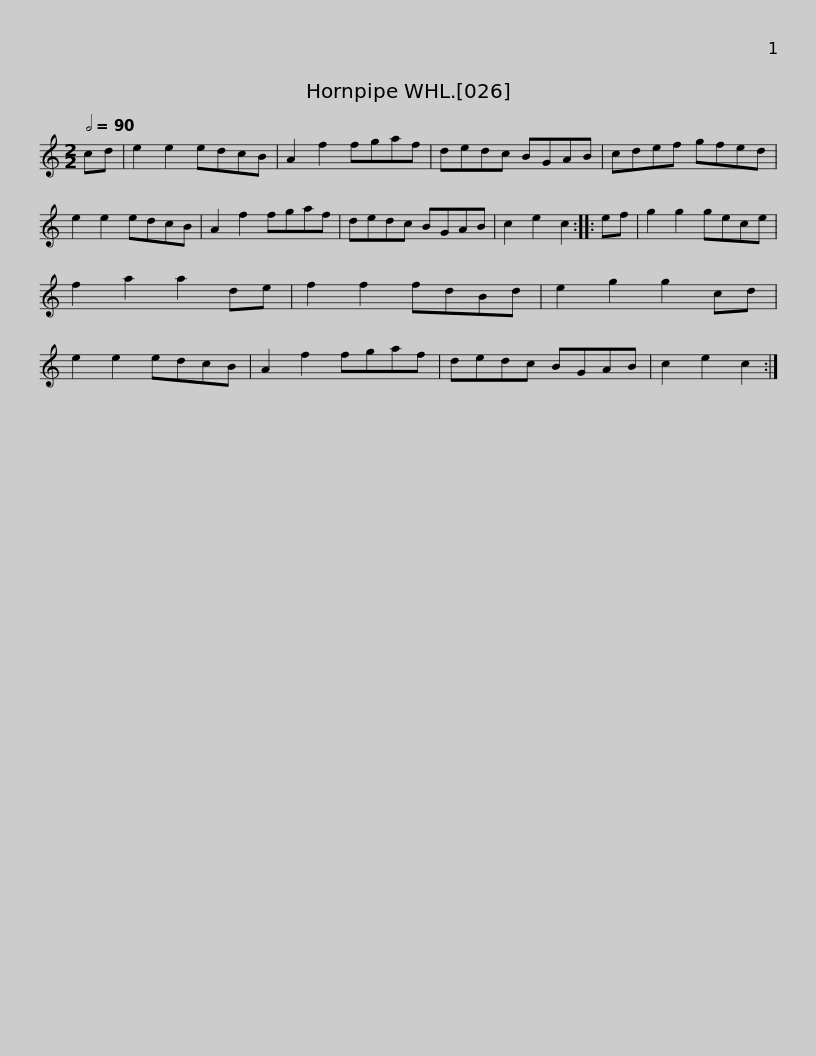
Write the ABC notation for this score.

X:1
L:1/8
Q:1/2=90
M:2/2
I:linebreak $
K:C
V:1 treble
V:1
 cd | e2 e2 edcB | A2 f2 fgaf | dedc BGAB | cdef gfed | %5
 e2 e2 edcB | A2 f2 fgaf |$ dedc BGAB | c2 e2 c2 :: ef | %10
 g2 g2 gece | f2 a2 a2 de | f2 f2 fdBd | e2 g2 g2 cd | e2 e2 edcB |$ %15
 A2 f2 fgaf | dedc BGAB | c2 e2 c2 :| %18
